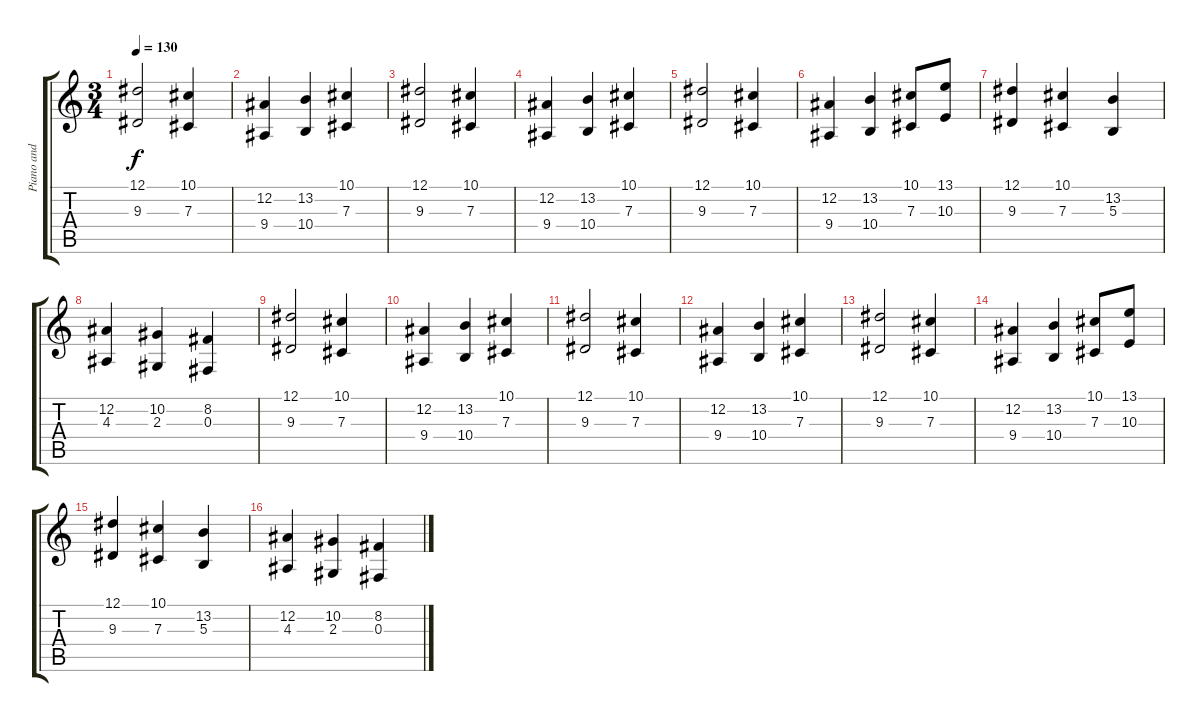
\track ("Piano and Keyboards" "Piano and ") {instrument acousticgrandpiano}
\staff {score tabs}
\tuning (Eb4 Bb3 Gb3 Db3 Ab2 Eb2) {hide}
\ts (3 4)
\tempo 130
\clef g2
\ks c
(12.1 9.3).2{dy f volume 12 instrument tremolostrings} (10.1 7.3).4 |
(12.2 9.4).4 (13.2 10.4).4 (10.1 7.3).4 |
(12.1 9.3).2 (10.1 7.3).4 |
(12.2 9.4).4 (13.2 10.4).4 (10.1 7.3).4 |
(12.1 9.3).2 (10.1 7.3).4 |
(12.2 9.4).4 (13.2 10.4).4 (10.1 7.3).8 (13.1 10.3).8 |
(12.1 9.3).4 (10.1 7.3).4 (13.2 5.3).4 |
(12.2 4.3).4 (10.2 2.3).4 (8.2 0.3).4 |
(12.1 9.3).2 (10.1 7.3).4 |
(12.2 9.4).4 (13.2 10.4).4 (10.1 7.3).4 |
(12.1 9.3).2 (10.1 7.3).4 |
(12.2 9.4).4 (13.2 10.4).4 (10.1 7.3).4 |
(12.1 9.3).2 (10.1 7.3).4 |
(12.2 9.4).4 (13.2 10.4).4 (10.1 7.3).8 (13.1 10.3).8 |
(12.1 9.3).4 (10.1 7.3).4 (13.2 5.3).4 |
(12.2 4.3).4 (10.2 2.3).4 (8.2 0.3).4
